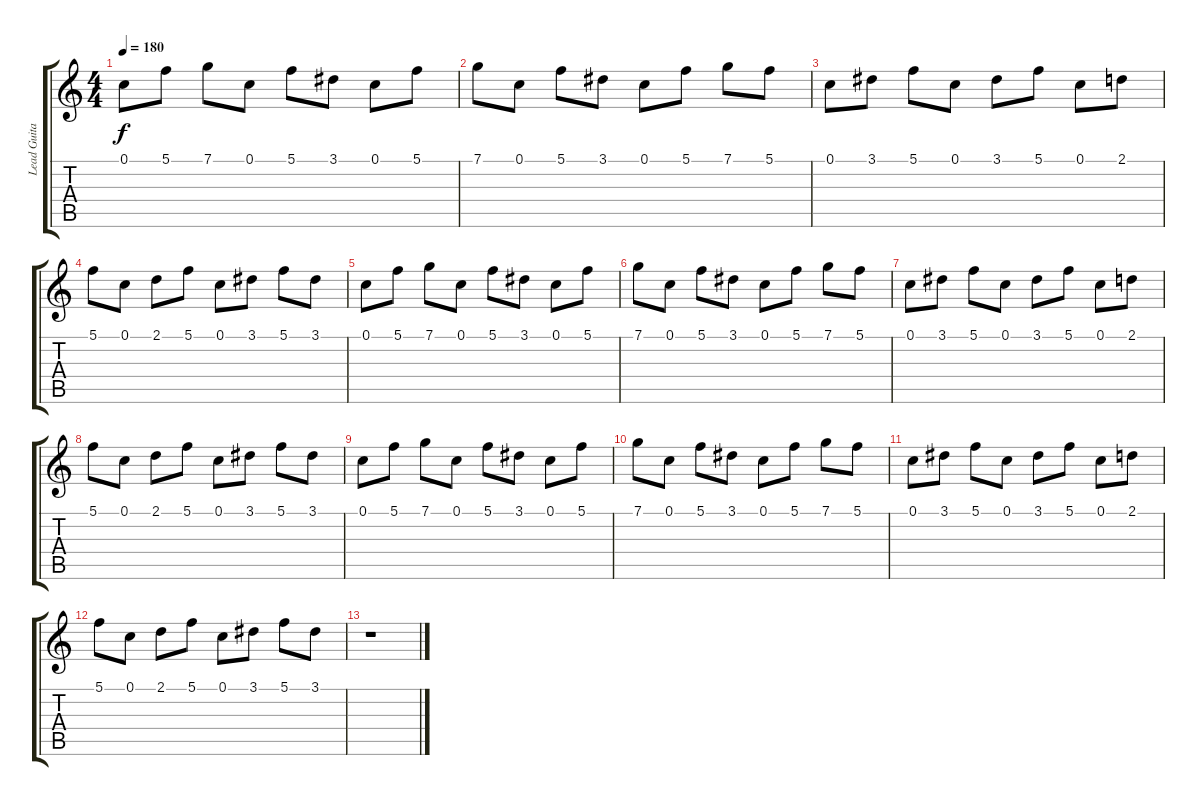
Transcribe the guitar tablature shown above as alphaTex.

\track ("Lead Guitar" "Lead Guita") {instrument distortionguitar}
\staff {score tabs}
\tuning (C4 G3 Eb3 Bb2 F2 C2) {hide}
\ts (4 4)
\tempo 180
\clef g2
\ks c
0.1.8{dy f} 5.1.8 7.1.8 0.1.8 5.1.8 3.1.8 0.1.8 5.1.8 |
7.1.8 0.1.8 5.1.8 3.1.8 0.1.8 5.1.8 7.1.8 5.1.8 |
0.1.8 3.1.8 5.1.8 0.1.8 3.1.8 5.1.8 0.1.8 2.1.8 |
5.1.8 0.1.8 2.1.8 5.1.8 0.1.8 3.1.8 5.1.8 3.1.8 |
0.1.8 5.1.8 7.1.8 0.1.8 5.1.8 3.1.8 0.1.8 5.1.8 |
7.1.8 0.1.8 5.1.8 3.1.8 0.1.8 5.1.8 7.1.8 5.1.8 |
0.1.8 3.1.8 5.1.8 0.1.8 3.1.8 5.1.8 0.1.8 2.1.8 |
5.1.8 0.1.8 2.1.8 5.1.8 0.1.8 3.1.8 5.1.8 3.1.8 |
0.1.8{volume 0} 5.1.8 7.1.8 0.1.8 5.1.8 3.1.8 0.1.8 5.1.8 |
7.1.8 0.1.8 5.1.8 3.1.8 0.1.8 5.1.8 7.1.8 5.1.8 |
0.1.8 3.1.8 5.1.8 0.1.8 3.1.8 5.1.8 0.1.8 2.1.8 |
5.1.8{volume 0} 0.1.8 2.1.8 5.1.8 0.1.8 3.1.8 5.1.8 3.1.8 |
r.1{volume 0}
